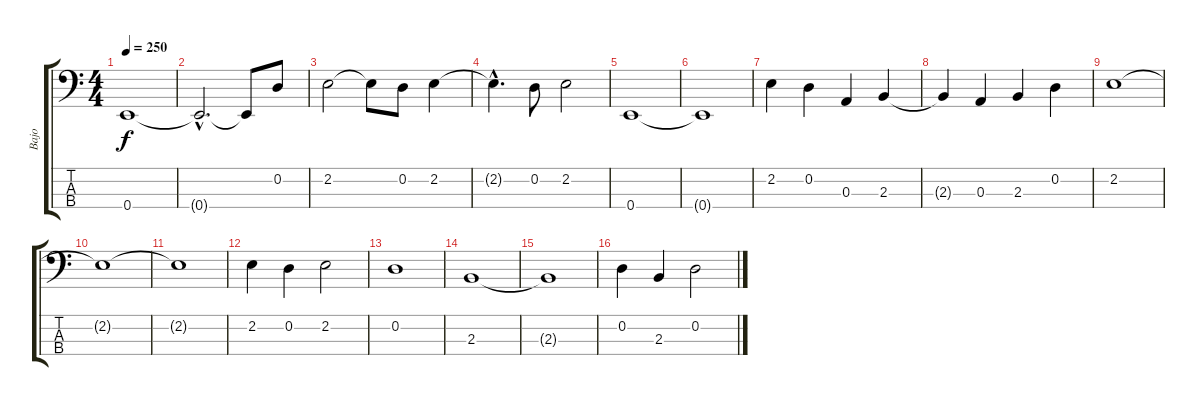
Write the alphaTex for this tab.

\track ("Bajo" "Bajo") {instrument electricbassfinger}
\staff {score tabs}
\tuning (G2 D2 A1 E1) {hide}
\ts (4 4)
\tempo 250
\clef f4
\ks c
0.4.1{dy f} |
0.4{hac t}.2{d} 0.4{t}.8 0.2.8 |
2.2.2 2.2{t}.8 0.2.8 2.2.4 |
2.2{hac t}.4{d} 0.2.8 2.2.2 |
0.4.1 |
0.4{t}.1 |
2.2.4 0.2.4 0.3.4 2.3.4 |
2.3{t}.4 0.3.4 2.3.4 0.2.4 |
2.2.1 |
2.2{t}.1 |
2.2{t}.1 |
2.2.4 0.2.4 2.2.2 |
0.2.1 |
2.3.1 |
2.3{t}.1 |
0.2.4 2.3.4 0.2.2
